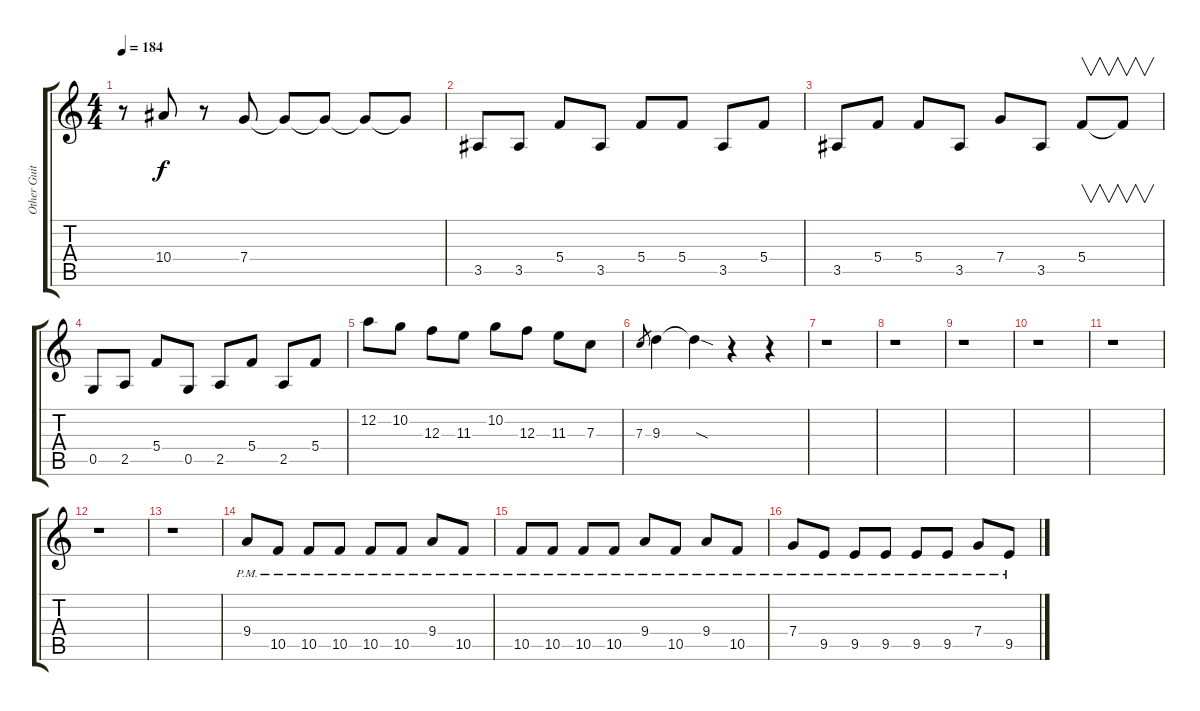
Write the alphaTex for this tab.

\track ("Other Guitar 2 (Studio)" "Other Guit") {instrument acousticguitarsteel}
\staff {score tabs}
\tuning (D4 A3 F3 C3 G2 C2) {hide}
\ts (4 4)
\tempo 184
\clef g2
\ks c
r.8{dy f} 10.4.8 r.8 7.4.8 7.4{t}.8 7.4{t}.8 7.4{t}.8 7.4{t}.8 |
3.5.8 3.5.8 5.4.8 3.5.8 5.4.8 5.4.8 3.5.8 5.4.8 |
3.5.8 5.4.8 5.4.8 3.5.8 7.4.8 3.5.8 5.4.8{v} 5.4{t}.8{v} |
0.5.8 2.5.8 5.4.8 0.5.8 2.5.8 5.4.8 2.5.8 5.4.8 |
12.2.8 10.2.8 12.3.8 11.3.8 10.2.8 12.3.8 11.3.8 7.3.8 |
7.3.8{gr} 9.3.4 9.3{sod t}.4 r.4 r.4 |
r.1 |
r.1 |
r.1 |
r.1 |
r.1 |
r.1 |
r.1 |
9.4{pm}.8 10.5{pm}.8 10.5{pm}.8 10.5{pm}.8 10.5{pm}.8 10.5{pm}.8 9.4{pm}.8 10.5{pm}.8 |
10.5{pm}.8 10.5{pm}.8 10.5{pm}.8 10.5{pm}.8 9.4{pm}.8 10.5{pm}.8 9.4{pm}.8 10.5{pm}.8 |
7.4{pm}.8 9.5{pm}.8 9.5{pm}.8 9.5{pm}.8 9.5{pm}.8 9.5{pm}.8 7.4{pm}.8 9.5{pm}.8
